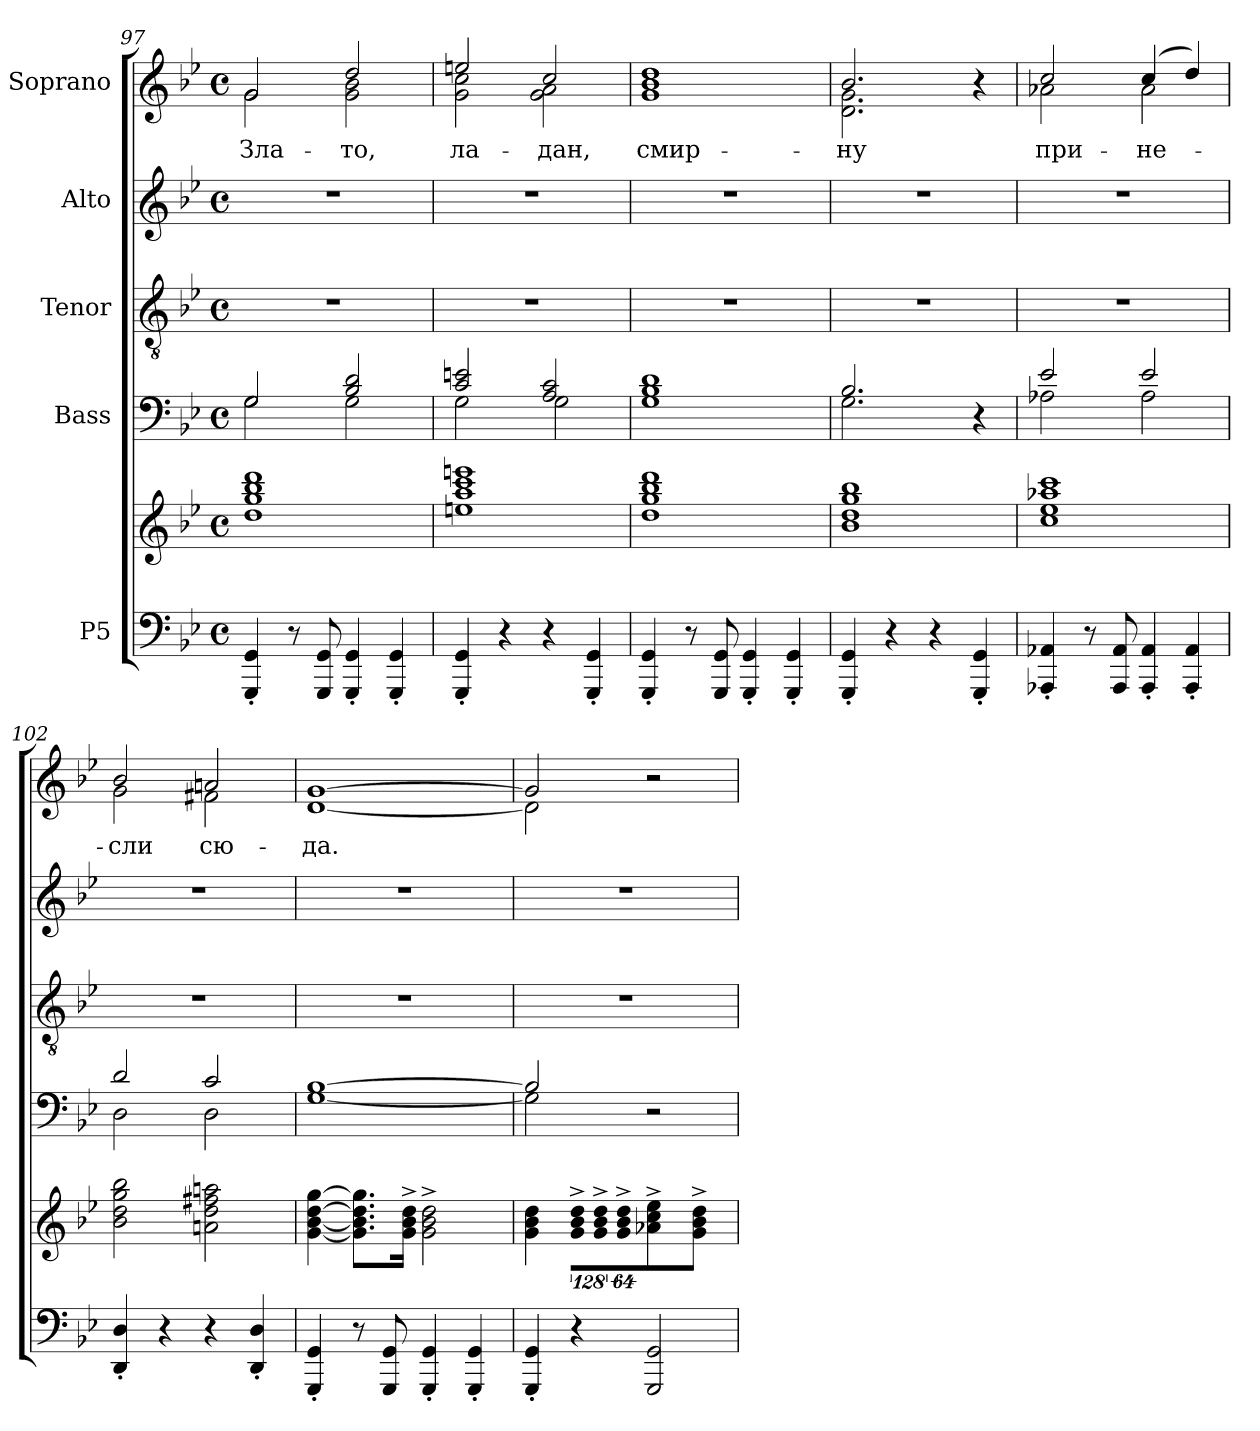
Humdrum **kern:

**kern	**kern	**kern	**kern	**kern	**kern	**text
*part5	*part5	*part4	*part3	*part2	*part1	*part1
*staff6	*staff5	*staff4	*staff3	*staff2	*staff1	*staff1
*I"P5	*	*I"Bass	*I"Tenor	*I"Alto	*I"Soprano	*
*clefF4	*clefG2	*clefF4	*clefGv2	*clefG2	*clefG2	*
*	*	*	*ITrd7c12	*	*	*
*k[b-e-]	*k[b-e-]	*k[b-e-]	*k[b-e-]	*k[b-e-]	*k[b-e-]	*
*B-:	*B-:	*B-:	*B-:	*B-:	*B-:	*
*M4/4	*M4/4	*M4/4	*M4/4	*M4/4	*M4/4	*
*met(c)	*met(c)	*met(c)	*met(c)	*met(c)	*met(c)	*
=97	=97	=97	=97	=97	=97	=97
*	*	*^	*	*	*	*
!	!	!	!	!	!	!	!LO:LY:b:color=#000000
*	*	*	*	*	*	*^	*
4GGGi/' 4GGi'	1ddi 1ggi 1bb-i 1dddi	2Gi/	2Gi\	1r	1r	2gi/	2gi\	Зла-
8r	.	.	.	.	.	.	.	.
8GGGi/ 8GGi	.	.	.	.	.	.	.	.
!	!	!	!	!	!	!	!	!LO:LY:b:color=#000000
4GGGi/' 4GGi'	.	2B-i/ 2di	2Gi\	.	.	2ddi/	2gi\ 2b-i	-то,
4GGGi/' 4GGi'	.	.	.	.	.	.	.	.
=98	=98	=98	=98	=98	=98	=98	=98	=98
*	*^	*	*	*	*	*	*	*
!	!	!	!	!	!	!	!	!	!LO:LY:b:color=#000000
4GGGi/' 4GGi'	1eeeni	1eeni 1aai 1ccci	2ci/ 2eni	2Gi\	1r	1r	2eeni/	2gi\ 2cci	ла-
4r	.	.	.	.	.	.	.	.	.
!	!	!	!	!	!	!	!	!	!LO:LY:b:color=#000000
4r	.	.	2Ai/ 2ci	2Gi\	.	.	2cci/	2gi\ 2ai	-дан,
4GGGi/' 4GGi'	.	.	.	.	.	.	.	.	.
*	*v	*v	*	*	*	*	*	*	*
!!LO:PB:g=z	!!
=99	=99	=99	=99	=99	=99	=99	=99	=99
!	!	!	!	!	!	!	!	!LO:LY:b:color=#000000
4GGGi/' 4GGi'	1ddi 1ggi 1bb-i 1dddi	1B-i 1di	1Gi	1r	1r	1ddi	1gi 1b-i	смир-
8r	.	.	.	.	.	.	.	.
8GGGi/ 8GGi	.	.	.	.	.	.	.	.
4GGGi/' 4GGi'	.	.	.	.	.	.	.	.
4GGGi/' 4GGi'	.	.	.	.	.	.	.	.
=100	=100	=100	=100	=100	=100	=100	=100	=100
!	!	!	!	!	!	!	!	!LO:LY:b:color=#000000
4GGGi/' 4GGi'	1b-i 1ddi 1ggi 1bb-i	2.B-i/	2.Gi\	1r	1r	2.b-i/	2.di\ 2.gi	-ну
4r	.	.	.	.	.	.	.	.
4r	.	.	.	.	.	.	.	.
4GGGi/' 4GGi'	.	4r	4ryy	.	.	4r	4ryy	.
=101	=101	=101	=101	=101	=101	=101	=101	=101
!	!	!	!	!	!	!	!	!LO:LY:b:color=#000000
4AAA-Xi/' 4AA-Xi'	1cci 1ee-i 1aa-Xi 1ccci	2e-i/	2A-Xi\	1r	1r	2cci/	2a-Xi\	при-
8r	.	.	.	.	.	.	.	.
8AAA-i/ 8AA-i	.	.	.	.	.	.	.	.
!	!	!	!	!	!	!	!	!LO:LY:b:color=#000000
4AAA-i/' 4AA-i'	.	2e-i/	2A-i\	.	.	(4cci/	2a-i\	-не-
4AAA-i/' 4AA-i'	.	.	.	.	.	4ddi/)	.	.
=102	=102	=102	=102	=102	=102	=102	=102	=102
!	!	!	!	!	!	!	!	!LO:LY:b:color=#000000
4DDi/' 4Di'	2b-i\ 2ddi 2ggi 2bb-i	2di/	2Di\	1r	1r	2b-i/	2gi\	-сли
4r	.	.	.	.	.	.	.	.
!	!	!	!	!	!	!	!	!LO:LY:b:color=#000000
4r	2ani\ 2ddi 2ff#Xi 2aani	2ci/	2Di\	.	.	2ani/	2f#Xi\	сю-
4DDi/' 4Di'	.	.	.	.	.	.	.	.
=103	=103	=103	=103	=103	=103	=103	=103	=103
!	!	!	!	!	!	!	!	!LO:LY:b:color=#000000
4GGGi/' 4GGi'	[4gi\ [4b-i [4ddi [4ggi	[1B-i	[1Gi	1r	1r	[1gi	[1di	-да.
8r	8.gi\] 8.b-i] 8.ddi] 8.ggi]L	.	.	.	.	.	.	.
8GGGi/ 8GGi	.	.	.	.	.	.	.	.
.	16gi\^ 16b-i^ 16ddi^Jk	.	.	.	.	.	.	.
4GGGi/' 4GGi'	2gi\^ 2b-i^ 2ddi^	.	.	.	.	.	.	.
4GGGi/' 4GGi'	.	.	.	.	.	.	.	.
!!LO:LB:g=z	!!
=104	=104	=104	=104	=104	=104	=104	=104	=104
4GGGi/' 4GGi'	4gi\ 4b-i 4ddi	2B-i/]	2Gi\]	1r	1r	2gi/]	2di\]	.
!	!LO:N:vis=8	!	!	!	!	!	!	!
4r	1024%85gi\^ 1024%85b-i^ 1024%85ddi^L	.	.	.	.	.	.	.
!	!LO:N:vis=8	!	!	!	!	!	!	!
.	1024%85gi\^ 1024%85b-i^ 1024%85ddi^	.	.	.	.	.	.	.
!	!LO:N:vis=8	!	!	!	!	!	!	!
.	512%43gi\^ 512%43b-i^ 512%43ddi^J	.	.	.	.	.	.	.
2GGGi/ 2GGi	4a-Xi\^ 4cci^ 4ee-i^	2r	2ryy	.	.	2r	2ryy	.
.	4gi\^ 4b-i^ 4ddi^	.	.	.	.	.	.	.
*	*	*v	*v	*	*	*v	*v	*
=	=	=	=	=	=	=
*-	*-	*-	*-	*-	*-	*-
